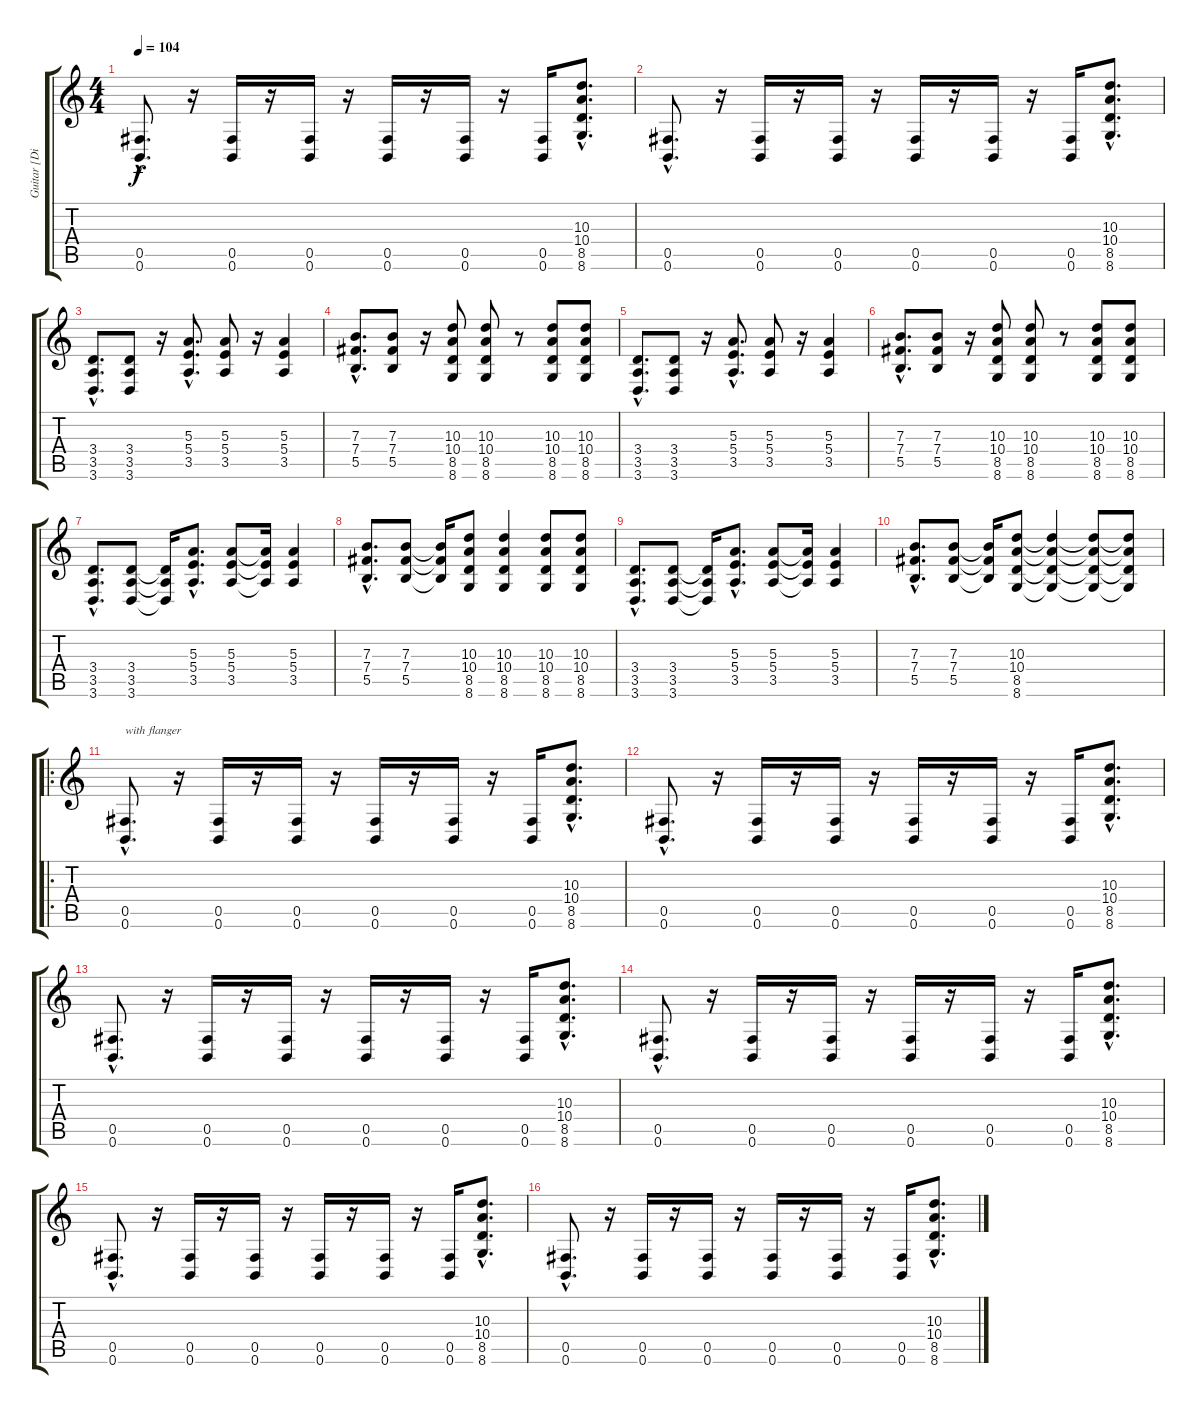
\track ("Guitar [Distortion]" "Guitar [Di") {instrument distortionguitar}
\staff {score tabs}
\tuning (Db4 Ab3 E3 B2 Gb2 B1) {hide}
\ts (4 4)
\tempo 104
\clef g2
\ks c
(0.5{hac} 0.6{hac}).8{d dy f} r.16 (0.5 0.6).16 r.16 (0.5 0.6).16 r.16 (0.5 0.6).16 r.16 (0.5 0.6).16 r.16 (0.5 0.6).16 (10.3{hac} 10.4{hac} 8.5{hac} 8.6{hac}).8{d} |
(0.5{hac} 0.6{hac}).8{d} r.16 (0.5 0.6).16 r.16 (0.5 0.6).16 r.16 (0.5 0.6).16 r.16 (0.5 0.6).16 r.16 (0.5 0.6).16 (10.3{hac} 10.4{hac} 8.5{hac} 8.6{hac}).8{d} |
(3.4{hac} 3.5{hac} 3.6{hac}).8{d} (3.4 3.5 3.6).8 r.16 (5.3{hac} 5.4{hac} 3.5{hac}).8{d} (5.3 5.4 3.5).8 r.16 (5.3 5.4 3.5).4 |
(7.3{hac} 7.4{hac} 5.5{hac}).8{d} (7.3 7.4 5.5).8 r.16 (10.3 10.4 8.5 8.6).8 (10.3 10.4 8.5 8.6).8 r.8 (10.3 10.4 8.5 8.6).8 (10.3 10.4 8.5 8.6).8 |
(3.4{hac} 3.5{hac} 3.6{hac}).8{d} (3.4 3.5 3.6).8 r.16 (5.3{hac} 5.4{hac} 3.5{hac}).8{d} (5.3 5.4 3.5).8 r.16 (5.3 5.4 3.5).4 |
(7.3{hac} 7.4{hac} 5.5{hac}).8{d} (7.3 7.4 5.5).8 r.16 (10.3 10.4 8.5 8.6).8 (10.3 10.4 8.5 8.6).8 r.8 (10.3 10.4 8.5 8.6).8 (10.3 10.4 8.5 8.6).8 |
(3.4{hac} 3.5{hac} 3.6{hac}).8{d} (3.4 3.5 3.6).8 (3.4{t} 3.5{t} 3.6{t}).16 (5.3{hac} 5.4{hac} 3.5{hac}).8{d} (5.3 5.4 3.5).8 (5.3{t} 5.4{t} 3.5{t}).16 (5.3 5.4 3.5).4 |
(7.3{hac} 7.4{hac} 5.5{hac}).8{d} (7.3 7.4 5.5).8 (7.3{t} 7.4{t} 5.5{t}).16 (10.3 10.4 8.5 8.6).8 (10.3 10.4 8.5 8.6).4 (10.3 10.4 8.5 8.6).8 (10.3 10.4 8.5 8.6).8 |
(3.4{hac} 3.5{hac} 3.6{hac}).8{d} (3.4 3.5 3.6).8 (3.4{t} 3.5{t} 3.6{t}).16 (5.3{hac} 5.4{hac} 3.5{hac}).8{d} (5.3 5.4 3.5).8 (5.3{t} 5.4{t} 3.5{t}).16 (5.3 5.4 3.5).4 |
(7.3{hac} 7.4{hac} 5.5{hac}).8{d} (7.3 7.4 5.5).8 (7.3{t} 7.4{t} 5.5{t}).16 (10.3 10.4 8.5 8.6).8 (10.3{t} 10.4{t} 8.5{t} 8.6{t}).4 (10.3{t} 10.4{t} 8.5{t} 8.6{t}).8 (10.3{t} 10.4{t} 8.5{t} 8.6{t}).8 |
\ro
(0.5{hac} 0.6{hac}).8{d txt "with flanger"} r.16 (0.5 0.6).16 r.16 (0.5 0.6).16 r.16 (0.5 0.6).16 r.16 (0.5 0.6).16 r.16 (0.5 0.6).16 (10.3{hac} 10.4{hac} 8.5{hac} 8.6{hac}).8{d} |
(0.5{hac} 0.6{hac}).8{d} r.16 (0.5 0.6).16 r.16 (0.5 0.6).16 r.16 (0.5 0.6).16 r.16 (0.5 0.6).16 r.16 (0.5 0.6).16 (10.3{hac} 10.4{hac} 8.5{hac} 8.6{hac}).8{d} |
(0.5{hac} 0.6{hac}).8{d} r.16 (0.5 0.6).16 r.16 (0.5 0.6).16 r.16 (0.5 0.6).16 r.16 (0.5 0.6).16 r.16 (0.5 0.6).16 (10.3{hac} 10.4{hac} 8.5{hac} 8.6{hac}).8{d} |
(0.5{hac} 0.6{hac}).8{d} r.16 (0.5 0.6).16 r.16 (0.5 0.6).16 r.16 (0.5 0.6).16 r.16 (0.5 0.6).16 r.16 (0.5 0.6).16 (10.3{hac} 10.4{hac} 8.5{hac} 8.6{hac}).8{d} |
(0.5{hac} 0.6{hac}).8{d} r.16 (0.5 0.6).16 r.16 (0.5 0.6).16 r.16 (0.5 0.6).16 r.16 (0.5 0.6).16 r.16 (0.5 0.6).16 (10.3{hac} 10.4{hac} 8.5{hac} 8.6{hac}).8{d} |
(0.5{hac} 0.6{hac}).8{d} r.16 (0.5 0.6).16 r.16 (0.5 0.6).16 r.16 (0.5 0.6).16 r.16 (0.5 0.6).16 r.16 (0.5 0.6).16 (10.3{hac} 10.4{hac} 8.5{hac} 8.6{hac}).8{d}
